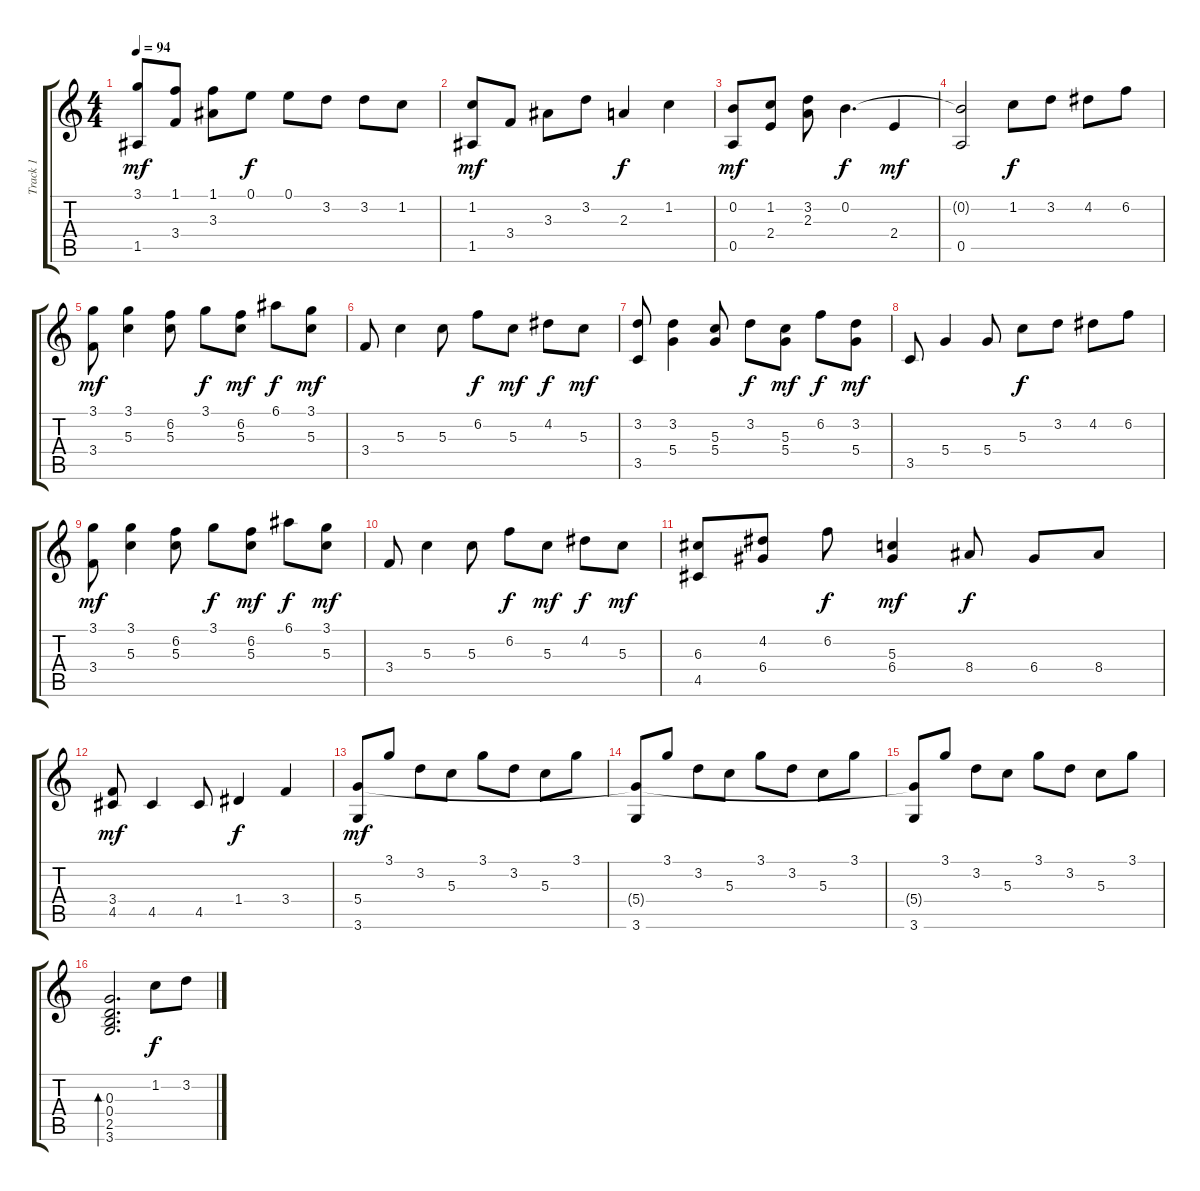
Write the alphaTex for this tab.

\track ("Track 1" "Track 1") {instrument acousticguitarsteel}
\staff {score tabs}
\tuning (E4 B3 G3 D3 A2 E2) {hide}
\ts (4 4)
\tempo 94
\clef g2
\ks c
(3.1 1.5).8{dy mf} (1.1 3.4).8 (1.1 3.3).8 0.1.8{dy f} 0.1.8 3.2.8 3.2.8 1.2.8 |
(1.2 1.5).8{dy mf} 3.4.8 3.3.8 3.2.8 2.3.4{dy f} 1.2.4 |
(0.2 0.5).8{dy mf} (1.2 2.4).8 (3.2 2.3).8 0.2.4{d dy f} 2.4.4{dy mf} |
(0.2{t} 0.5).2 1.2.8{dy f} 3.2.8 4.2.8 6.2.8 |
(3.1 3.4).8{dy mf} (3.1 5.3).4 (6.2 5.3).8 3.1.8{dy f} (6.2 5.3).8{dy mf} 6.1.8{dy f} (3.1 5.3).8{dy mf} |
3.4.8 5.3.4 5.3.8 6.2.8{dy f} 5.3.8{dy mf} 4.2.8{dy f} 5.3.8{dy mf} |
(3.2 3.5).8 (3.2 5.4).4 (5.3 5.4).8 3.2.8{dy f} (5.3 5.4).8{dy mf} 6.2.8{dy f} (3.2 5.4).8{dy mf} |
3.5.8 5.4.4 5.4.8 5.3.8{dy f} 3.2.8 4.2.8 6.2.8 |
(3.1 3.4).8{dy mf} (3.1 5.3).4 (6.2 5.3).8 3.1.8{dy f} (6.2 5.3).8{dy mf} 6.1.8{dy f} (3.1 5.3).8{dy mf} |
3.4.8 5.3.4 5.3.8 6.2.8{dy f} 5.3.8{dy mf} 4.2.8{dy f} 5.3.8{dy mf} |
(6.3 4.5).8 (4.2 6.4).8 6.2.8{dy f} (5.3 6.4).4{dy mf} 8.4.8{dy f} 6.4.8 8.4.8 |
(3.4 4.5).8{dy mf} 4.5.4 4.5.8 1.4.4{dy f} 3.4.4 |
(5.4 3.6).8{dy mf} 3.1.8 3.2.8 5.3.8 3.1.8 3.2.8 5.3.8 3.1.8 |
(5.4{t} 3.6).8 3.1.8 3.2.8 5.3.8 3.1.8 3.2.8 5.3.8 3.1.8 |
(5.4{t} 3.6).8 3.1.8 3.2.8 5.3.8 3.1.8 3.2.8 5.3.8 3.1.8 |
(0.3 0.4 2.5 3.6).2{d bd 60} 1.2.8{dy f} 3.2.8
